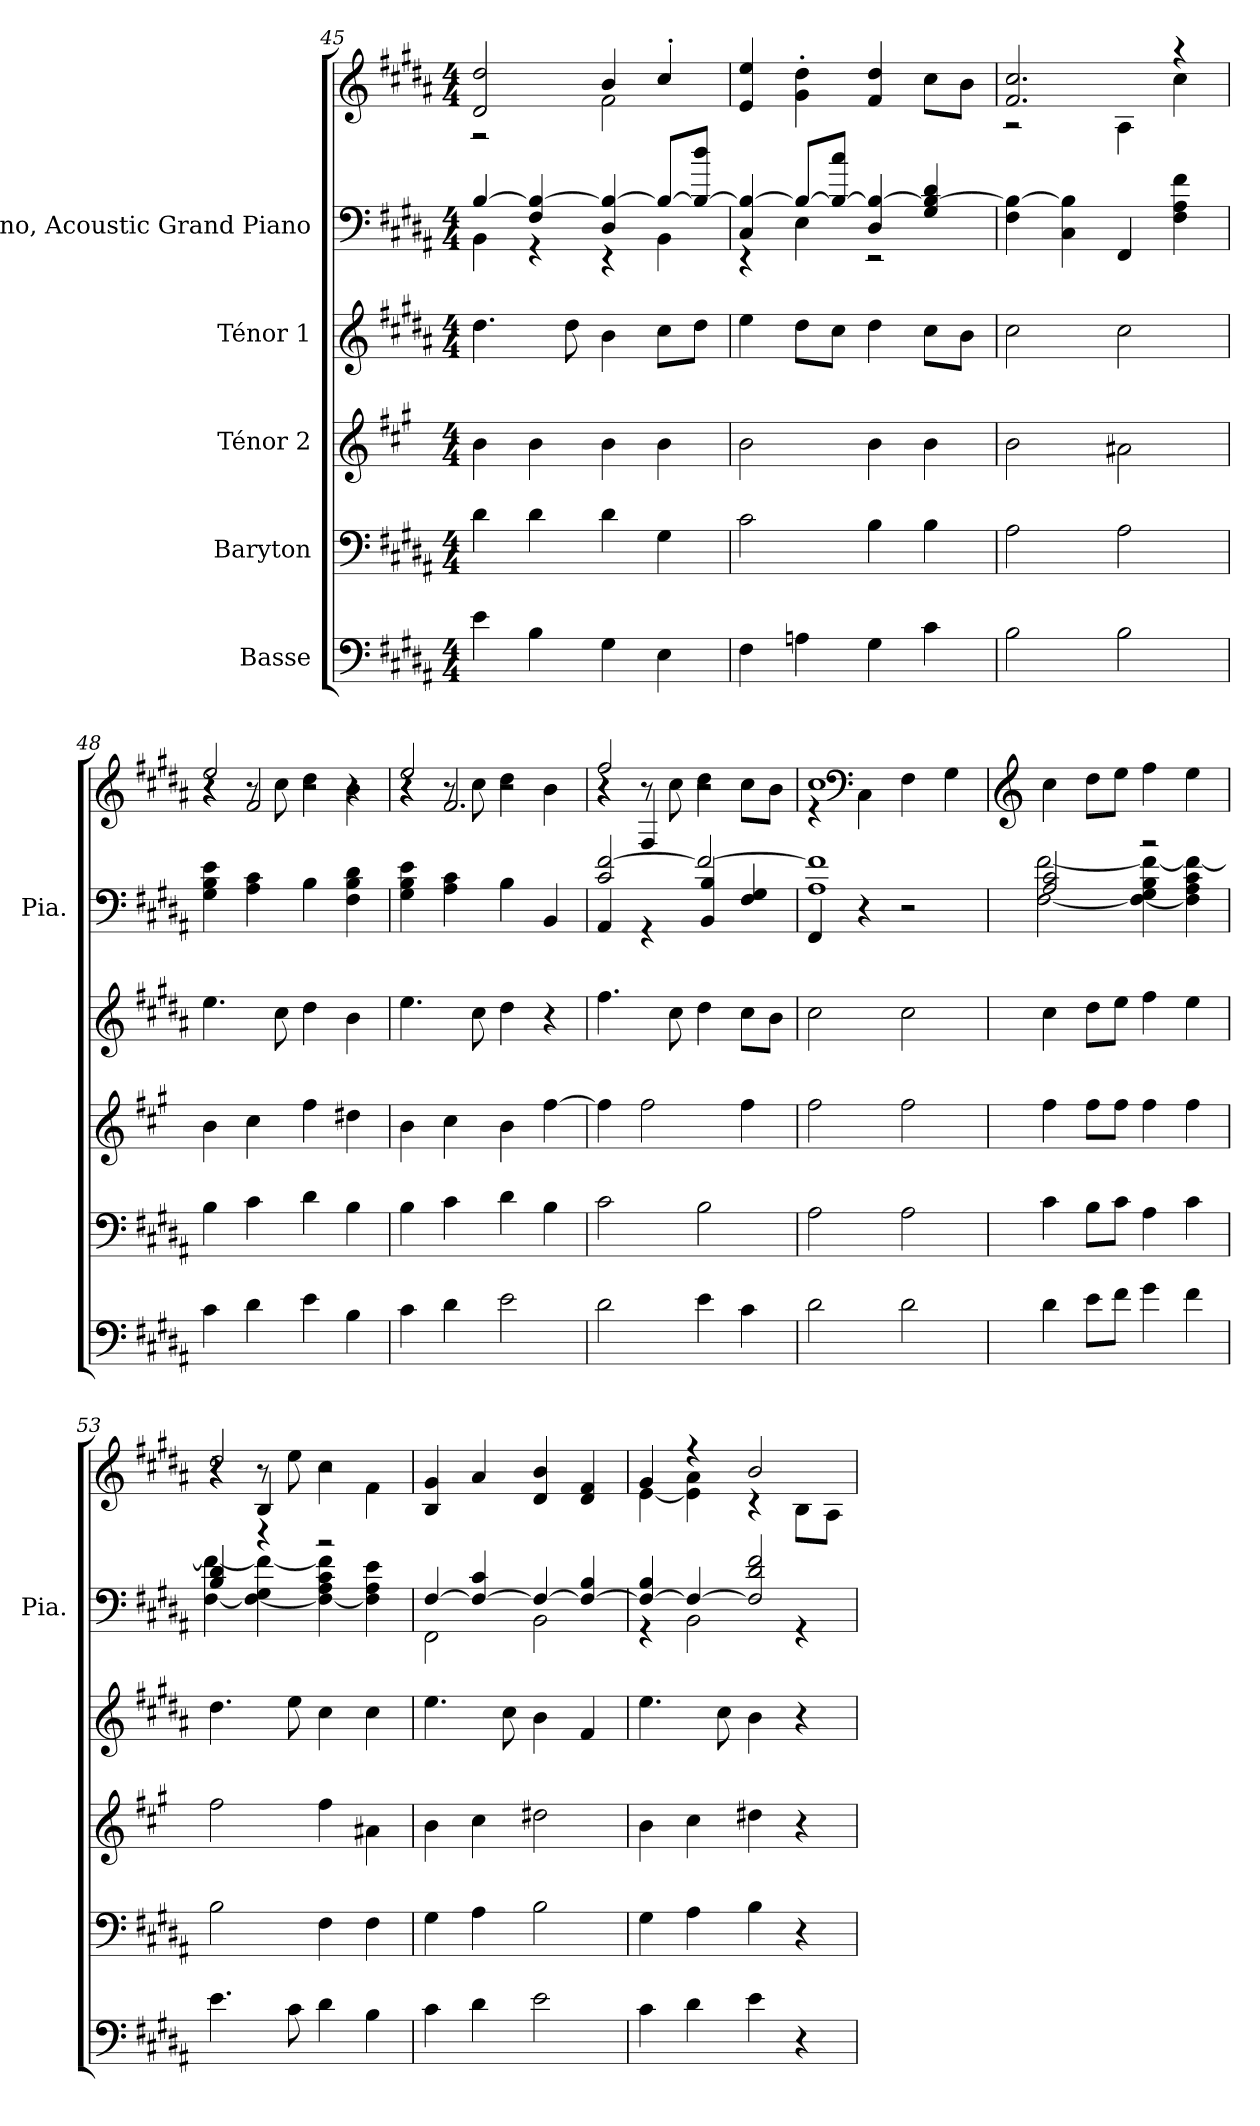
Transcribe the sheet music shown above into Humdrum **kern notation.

**kern	**kern	**kern	**kern	**kern	**kern
*part5	*part4	*part3	*part2	*part1	*part1
*staff6	*staff5	*staff4	*staff3	*staff2	*staff1
*I"Basse	*I"Baryton	*I"Ténor 2	*I"Ténor 1	*I"Piano, Acoustic Grand Piano	*
*	*	*	*	*I'Pia.	*
!!LO:LB:g=z
*clefF4	*clefF4	*clefG2	*clefG2	*clefF4	*clefG2
*ITrd3c5	*	*ITrd8c14	*	*	*
*k[f#c#g#d#a#e#]	*k[f#c#g#d#a#]	*k[f#c#g#]	*k[f#c#g#d#a#]	*k[f#c#g#d#a#]	*k[f#c#g#d#a#]
*M4/4	*M4/4	*M4/4	*M4/4	*M4/4	*M4/4
=45	=45	=45	=45	=45	=45
*	*	*	*	*^	*^
4B\	4d#\	4B\	4.dd#\	[4B/	4BB\	2d#/ 2dd#/	2r
4F#\	4d#\	4B\	.	4F#/ 4B/_	4r	.	.
.	.	.	8dd#\	.	.	.	.
4D#\	4d#\	4B\	4b\	4D#/ 4B/_	4r	4b/	2f#\
4BB\	4G#\	4B\	8cc#\L	8B/L_	4BB\	4cc#'/	.
.	.	.	8dd#\J	8B/_ 8dd#/J	.	.	.
*	*	*	*	*	*	*v	*v
=46	=46	=46	=46	=46	=46	=46
4C#\	2c#\	2B\	4ee\	4C#/ 4B/_	4r	4e/ 4ee/
4En\	.	.	8dd#\L	8B/L_	4E\	4g#\' 4dd#\'
.	.	.	8cc#\J	8B/_ 8cc#/J	.	.
4D#\	4B\	4B\	4dd#\	4D#/ 4B/_	2r	4f#/ 4dd#/
4G#\	4B\	4B\	8cc#\L	4G#/ 4B/_ 4d#/	.	8cc#\L
.	.	.	8b\J	.	.	8b\J
*	*	*	*	*v	*v	*
=47	=47	=47	=47	=47	=47
*	*	*	*	*	*^
2F#\	2A#\	2B\	2cc#\	4F#\ 4B\_	2.f#/ 2.cc#/	2r
.	.	.	.	4C#\ 4B\]	.	.
2F#\	2A#\	2A#X\	2cc#\	4FF#/	.	4A#\
.	.	.	.	4F#\ 4A#\ 4f#\	4r	4cc#\
=48	=48	=48	=48	=48	=48	=48
*	*	*	*	*	*	*^
4G#\	4B\	4B\	4.ee\	4G#\ 4B\ 4e\	2ee/	4r	4r
4A#\	4c#\	4c#\	.	4A#\ 4c#\	.	8r	2f#/
.	.	.	8cc#\	.	.	8cc#\	.
4B\	4d#\	4f#\	4dd#\	4B\	2r	4dd#\	.
4F#\	4B\	4d#X\	4b\	4F#\ 4B\ 4d#\	.	4b\	4r
=49	=49	=49	=49	=49	=49	=49	=49
4G#\	4B\	4B\	4.ee\	4G#\ 4B\ 4e\	2ee/	4r	4r
4A#\	4c#\	4c#\	.	4A#\ 4c#\	.	8r	2.f#/
.	.	.	8cc#\	.	.	8cc#\	.
2B\	4d#\	4B\	4dd#\	4B\	2r	4dd#\	.
.	4B\	[4f#\	4r	4BB/	.	4b\	.
!!LO:PB:g=z	!!	!!
=50	=50	=50	=50	=50	=50	=50	=50
*	*	*	*	*^	*	*	*
2A#\	2c#\	4f#\]	4.ff#\	2c#/ [2f#/	4AA#/	2ff#/	4r	4r
.	.	2f#\	.	.	4r	.	8r	4F#/
.	.	.	8cc#\	.	.	.	8cc#\	.
4B\	2B\	.	4dd#\	2f#/_	4BB/ 4B/	2r	4dd#\	2r
4G#\	.	4f#\	8cc#\L	.	4F#/ 4G#/	.	8cc#\L	.
.	.	.	8b\J	.	.	.	8b\J	.
*	*	*	*	*	*	*	*v	*v
=51	=51	=51	=51	=51	=51	=51	=51
*	*	*	*	*	*^	*	*
2A#\	2A#\	2f#\	2cc#\	1f#]	1A#	4FF#/	1cc#	4r
*	*	*	*	*	*	*	*clefF4	*
.	.	.	.	.	.	4r	.	4C#\
2A#\	2A#\	2f#\	2cc#\	.	.	2r	.	4F#\
.	.	.	.	.	.	.	.	4G#\
*	*	*	*	*v	*v	*v	*	*
*	*	*	*	*	*v	*v
=52	=52	=52	=52	=52	=52
*	*	*	*	*	*clefG2
*	*	*	*	*^	*
4A#\	4c#\	4f#\	4cc#\	2A#/ 2c#/	[2F#\ [2f#\	4cc#\
8B\L	8B\L	8f#\L	8dd#\L	.	.	8dd#\L
8c#\J	8c#\J	8f#\J	8ee\J	.	.	8ee\J
4d#\	4A#\	4f#\	4ff#\	2r	4F#\_ 4G#\ 4B\ 4f#\_	4ff#\
4c#\	4c#\	4f#\	4ee\	.	4F#\] 4A#\ 4c#\ 4f#\_	4ee\
=53	=53	=53	=53	=53	=53	=53
*	*	*	*	*	*	*^
*	*	*	*	*	*	*	*^
4.B\	2B\	2f#\	4.dd#\	4B/ 4d#/	[4F#\ 4f#\_	2dd#/	4r	4r
.	.	.	.	4r	4F#\_ 4G#\ 4f#\_	.	8r	4B/
8G#\	.	.	8ee\	.	.	.	8ee\	.
4A#\	4F#\	4f#\	4cc#\	2r	4F#\_ 4A#\ 4c#\ 4f#\]	2r	4cc#\	2r
4F#\	4F#\	4A#X\	4cc#\	.	4F#\] 4A#\ 4e\	.	4f#\	.
*	*	*	*	*	*	*v	*v	*v
!!LO:LB:g=z
=54	=54	=54	=54	=54	=54	=54
4G#\	4G#\	4B\	4.ee\	[4F#/	2FF#\	4B/ 4g#/
4A#\	4A#\	4c#\	.	4F#/_ 4c#/	.	4a#/
.	.	.	8cc#\	.	.	.
2B\	2B\	2d#X\	4b\	4F#/_	2BB\	4d#/ 4b/
.	.	.	4f#/	4F#/_ 4B/	.	4d#/ 4f#/
=55	=55	=55	=55	=55	=55	=55
*	*	*	*	*	*	*^
4G#\	4G#\	4B\	4.ee\	4F#/_ 4B/	4r	4g#/	[4e\
4A#\	4A#\	4c#\	.	4F#/_	2BB\	4r	4e\] 4a#\
.	.	.	8cc#\	.	.	.	.
4B\	4B\	4d#X\	4b\	2F#/] 2d#/ 2f#/	.	2b/	4r
4r	4r	4r	4r	.	4r	.	8B\L
.	.	.	.	.	.	.	8A#\J
*	*	*	*	*v	*v	*	*
*	*	*	*	*	*v	*v
=	=	=	=	=	=
*-	*-	*-	*-	*-	*-
